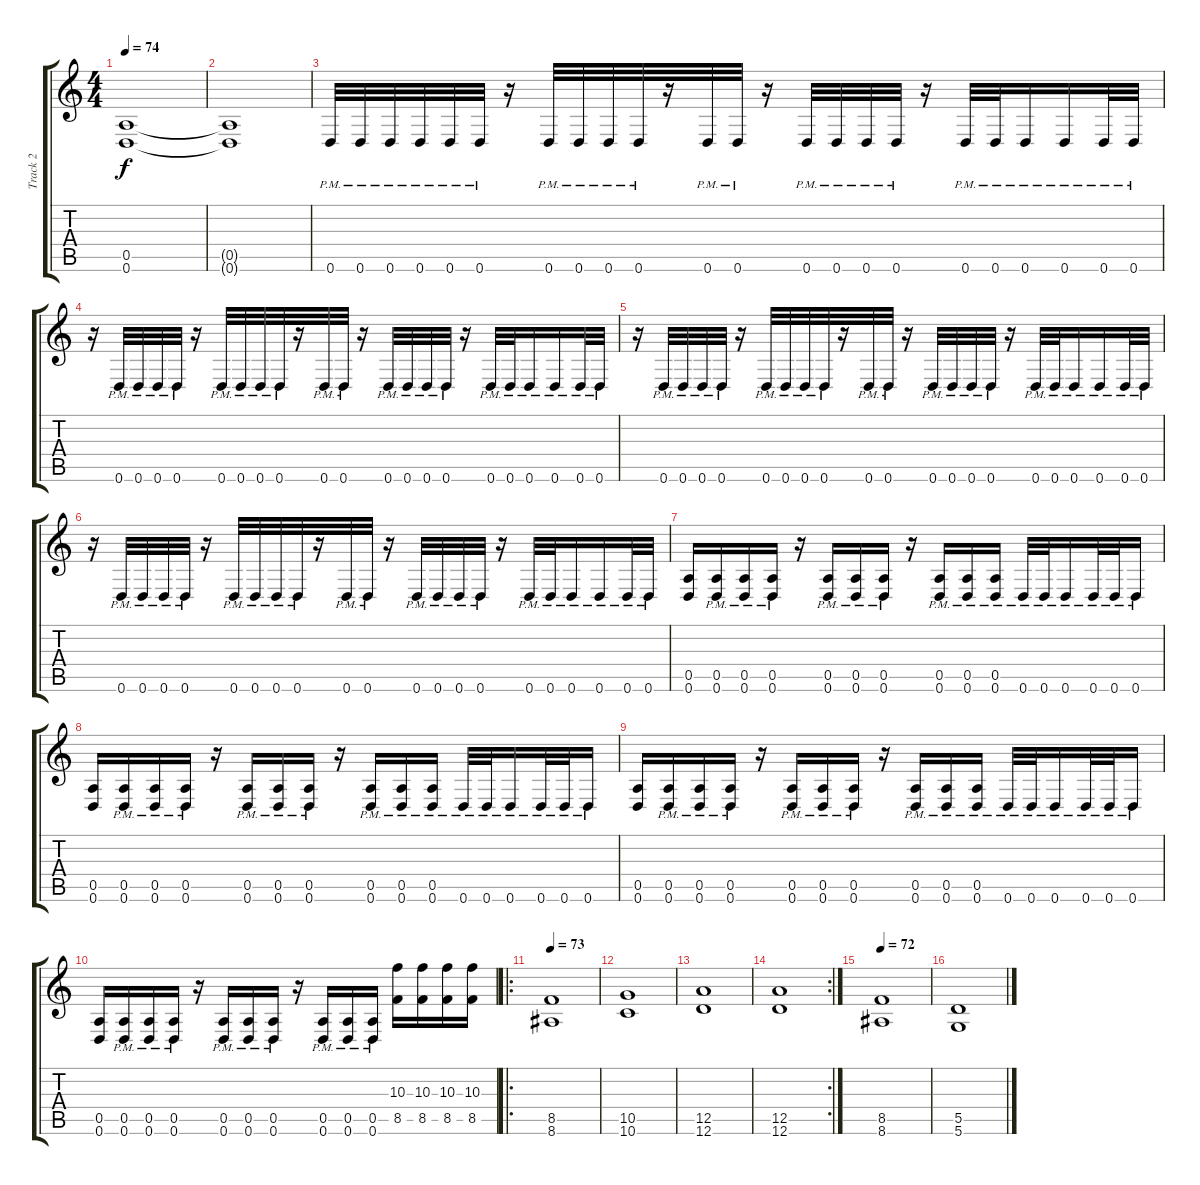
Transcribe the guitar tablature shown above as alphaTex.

\track ("Track 2" "Track 2") {instrument distortionguitar}
\staff {score tabs}
\tuning (E4 B3 G3 D3 A2 D2) {hide}
\ts (4 4)
\tempo 74
\clef g2
\ks c
(0.5 0.6).1{dy f} |
(0.5{t} 0.6{t}).1 |
0.6{pm}.32 0.6{pm}.32 0.6{pm}.32 0.6{pm}.32 0.6{pm}.32 0.6{pm}.32 r.16 0.6{pm}.32 0.6{pm}.32 0.6{pm}.32 0.6{pm}.32 r.16 0.6{pm}.32 0.6{pm}.32 r.16 0.6{pm}.32 0.6{pm}.32 0.6{pm}.32 0.6{pm}.32 r.16 0.6{pm}.32 0.6{pm}.32 0.6{pm}.16 0.6{pm}.16 0.6{pm}.32 0.6{pm}.32 |
r.16 0.6{pm}.32 0.6{pm}.32 0.6{pm}.32 0.6{pm}.32 r.16 0.6{pm}.32 0.6{pm}.32 0.6{pm}.32 0.6{pm}.32 r.16 0.6{pm}.32 0.6{pm}.32 r.16 0.6{pm}.32 0.6{pm}.32 0.6{pm}.32 0.6{pm}.32 r.16 0.6{pm}.32 0.6{pm}.32 0.6{pm}.16 0.6{pm}.16 0.6{pm}.32 0.6{pm}.32 |
r.16 0.6{pm}.32 0.6{pm}.32 0.6{pm}.32 0.6{pm}.32 r.16 0.6{pm}.32 0.6{pm}.32 0.6{pm}.32 0.6{pm}.32 r.16 0.6{pm}.32 0.6{pm}.32 r.16 0.6{pm}.32 0.6{pm}.32 0.6{pm}.32 0.6{pm}.32 r.16 0.6{pm}.32 0.6{pm}.32 0.6{pm}.16 0.6{pm}.16 0.6{pm}.32 0.6{pm}.32 |
r.16 0.6{pm}.32 0.6{pm}.32 0.6{pm}.32 0.6{pm}.32 r.16 0.6{pm}.32 0.6{pm}.32 0.6{pm}.32 0.6{pm}.32 r.16 0.6{pm}.32 0.6{pm}.32 r.16 0.6{pm}.32 0.6{pm}.32 0.6{pm}.32 0.6{pm}.32 r.16 0.6{pm}.32 0.6{pm}.32 0.6{pm}.16 0.6{pm}.16 0.6{pm}.32 0.6{pm}.32 |
(0.5 0.6).16 (0.5{pm} 0.6{pm}).16 (0.5{pm} 0.6{pm}).16 (0.5{pm} 0.6{pm}).16 r.16 (0.5{pm} 0.6{pm}).16 (0.5{pm} 0.6{pm}).16 (0.5{pm} 0.6{pm}).16 r.16 (0.5{pm} 0.6{pm}).16 (0.5{pm} 0.6{pm}).16 (0.5{pm} 0.6{pm}).16 0.6{pm}.32 0.6{pm}.32 0.6{pm}.16 0.6{pm}.32 0.6{pm}.32 0.6{pm}.16 |
(0.5 0.6).16 (0.5{pm} 0.6{pm}).16 (0.5{pm} 0.6{pm}).16 (0.5{pm} 0.6{pm}).16 r.16 (0.5{pm} 0.6{pm}).16 (0.5{pm} 0.6{pm}).16 (0.5{pm} 0.6{pm}).16 r.16 (0.5{pm} 0.6{pm}).16 (0.5{pm} 0.6{pm}).16 (0.5{pm} 0.6{pm}).16 0.6{pm}.32 0.6{pm}.32 0.6{pm}.16 0.6{pm}.32 0.6{pm}.32 0.6{pm}.16 |
(0.5 0.6).16 (0.5{pm} 0.6{pm}).16 (0.5{pm} 0.6{pm}).16 (0.5{pm} 0.6{pm}).16 r.16 (0.5{pm} 0.6{pm}).16 (0.5{pm} 0.6{pm}).16 (0.5{pm} 0.6{pm}).16 r.16 (0.5{pm} 0.6{pm}).16 (0.5{pm} 0.6{pm}).16 (0.5{pm} 0.6{pm}).16 0.6{pm}.32 0.6{pm}.32 0.6{pm}.16 0.6{pm}.32 0.6{pm}.32 0.6{pm}.16 |
(0.5 0.6).16 (0.5{pm} 0.6{pm}).16 (0.5{pm} 0.6{pm}).16 (0.5{pm} 0.6{pm}).16 r.16 (0.5{pm} 0.6{pm}).16 (0.5{pm} 0.6{pm}).16 (0.5{pm} 0.6{pm}).16 r.16 (0.5{pm} 0.6{pm}).16 (0.5{pm} 0.6{pm}).16 (0.5{pm} 0.6{pm}).16 (10.3 8.5).16 (10.3 8.5).16 (10.3 8.5).16 (10.3 8.5).16 |
\ro
\tempo 73
(8.5 8.6).1 |
(10.5 10.6).1 |
(12.5 12.6).1 |
\rc 2
(12.5 12.6).1 |
\tempo 72
(8.5 8.6).1 |
(5.5 5.6).1
